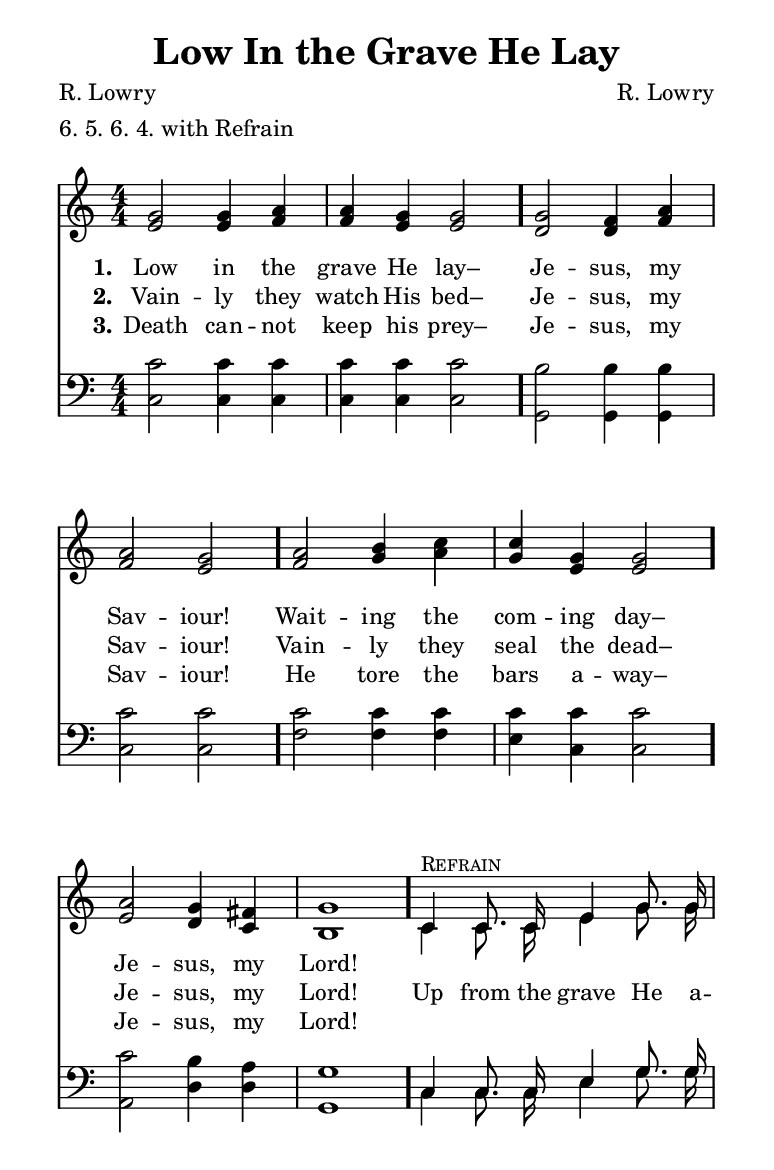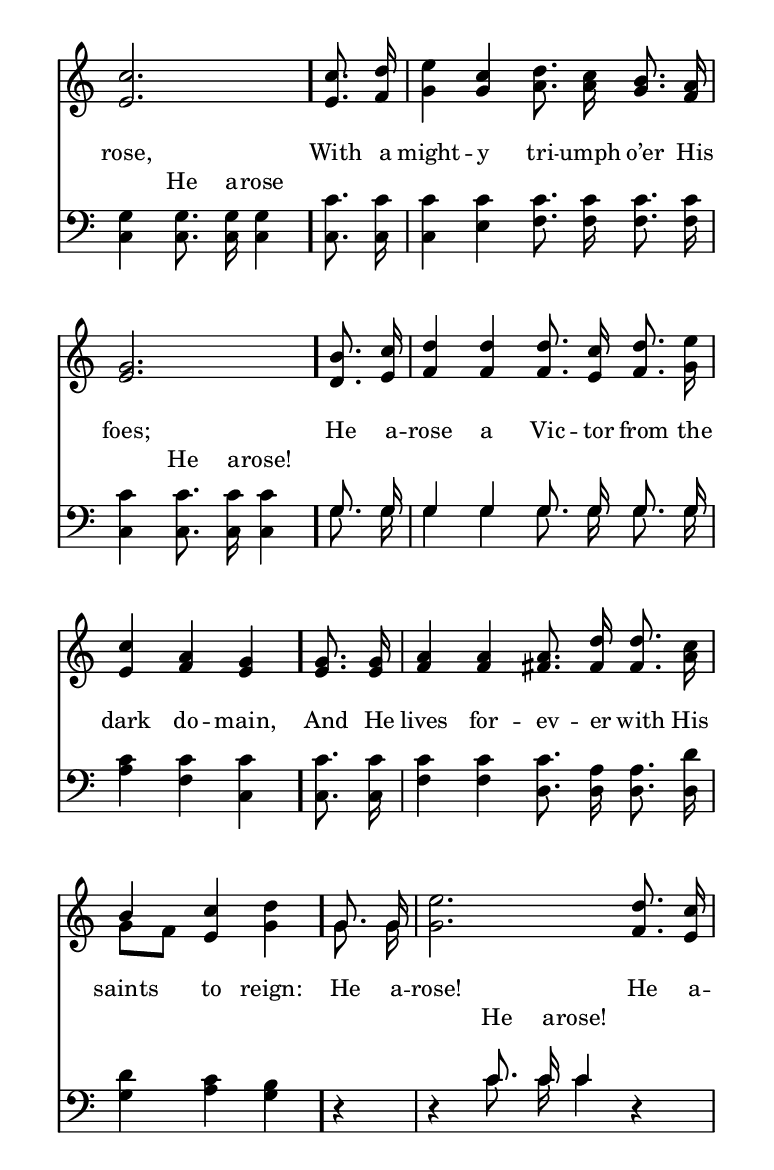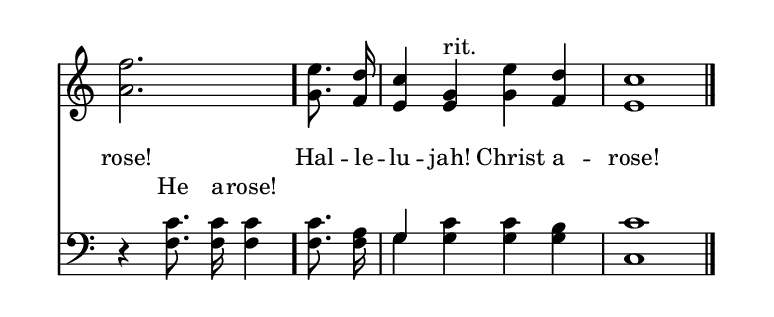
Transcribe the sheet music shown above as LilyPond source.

\include "common/global.ily"
\paper {
  \include "common/paper.ily"
  ragged-last-bottom = ##t
  systems-per-page = #(cond (is-eogsized 4) (#t #f))
  system-count = #(cond (is-eogsized 6) (#t #f))
}

\header{
  hymnnumber = "175"
  title = "Low In the Grave He Lay"
  tunename = "Christ Arose"
  meter = "6. 5. 6. 4. with Refrain"
  poet = "R. Lowry"
  composer = "R. Lowry"
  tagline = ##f
}

global = {
  \include "common/overrides.ily"
  \override Staff.TimeSignature.style = #'numbered
  \time 4/4
  \override Score.MetronomeMark.transparent = ##t % hide all fermata changes too
  \tempo 4=110
  \key c \major
  \autoBeamOff
}

notesSoprano = {
\global
\relative c'' {

  g2 g4 a | a g g2 |
  g2 f4 a | a2 g |
  a2 b4 c | c g g2 |
  a2 g4 fis | g1 |

  << s^\markup { \small \caps "Refrain" }
  { c,4 c8. c16 e4 g8. g16 | c2. } >>
  c8. d16 | e4 c d8. c16 b8. a16 | g2.
  b8. c16 | d4 d d8. c16 d8. e16 | c4 a g
  g8. g16 | a4 a a8. d16 d8. c16 | b4 c d
  g,8. g16 | e'2. d8. c16 | f2.
  e8. d16 | c4 g^\markup{rit.} e' d | c1

  \bar "|."

}
}

notesAlto = {
\global
\relative e' {

  e2 e4 f | f e e2 |
  d2 d4 f | f2 e2 |
  f2 g4 a | g e e2 |
  e2 d4 c | b1 |


  c4 c8. c16 e4 g8. g16 | e2.
  e8. f16 | g4 g a8. a16 g8. f16 | e2.
  d8. e16 | f4 f f8. e16 f8. g16 | e4 f e
  e8. e16 | f4 f fis8. fis16 fis8. a16 | g8[ f] e4 g
  g8. g16 | g2. f8. e16 | a2.
  g8. f16 | e4 e g f | e1 |

}
}

notesTenor = {
\global
\relative a {

  c2 c4 c | c c c2 |
  b2 b4 b | c2 c |
  c2 c4 c | c c c2 |
  c2 b4 a | g1 |

  c,4 c8. c16 e4 g8. g16 | g4 g8. g16 g4
  c8. c16 | c4 c c8. c16 c8. c16 c4 c8. c16 c4
  g8. g16 | g4 g g8. g16 g8. g16 | c4 c c
  c8. c16 | c4 c c8. a16 a8. d16 | d4 c b
  r4 r c8. c16 c4 r4 | r c8. c16 c4
  c8. a16 | g4 c c b | c1 |

}
}

notesBass = {
\global
\relative f {

  c2 c4 c | c c c2 |
  g2 g4 g | c2 c |
  f2 f4 f | e c c2 |
  a2 d4 d | g,1 |

  c4 c8. c16 e4 g8. g16 | c,4 c8. c16 c4
  c8. c16 | c4 e f8. f16 f8. f16 | c4 c8. c16 c4
  g'8. g16 | g4 g g8. g16 g8. g16 | a4 f c
  c8. c16 | f4 f d8. d16 d8. d16 | g4 a g
  r4 r c8. c16 c4 r4 | r f,8. f16 f4
  f8. f16 | g4 g g g | c,1 |

}
}

Refrain = \lyricmode {

Up from the grave He a -- rose, \bar "."
With a might -- y tri -- umph o’er His foes; \bar "."
He a -- rose a Vic -- tor from the dark do -- main, \bar "."
And He lives for -- ev -- er with His saints to reign: \bar "."
He a -- rose! He a -- rose! \bar "."
Hal -- le -- lu -- jah! Christ a -- rose! \bar "."

}

wordsA = \lyricmode {
\set stanza = "1."

Low in the grave He lay– \bar "."
Je -- sus, my Sav -- iour! \bar "."
Wait -- ing the com -- ing day– \bar "."
Je -- sus, my Lord! \bar "."

}

wordsB = \lyricmode {
\set stanza = "2."

Vain -- ly they watch His bed–
Je -- sus, my Sav -- iour!
Vain -- ly they seal the dead–
Je -- sus, my Lord!

\Refrain

}

wordsC = \lyricmode {
\set stanza = "3."

Death can -- not keep his prey–
Je -- sus, my Sav -- iour!
He tore the bars a -- way–
Je -- sus, my Lord!

}

underWords = \lyricmode {

{ \repeat unfold 28 \skip 4 }
He a -- rose
{ \repeat unfold 9 \skip 4 }
He a -- rose!
{ \repeat unfold 22 \skip 4 }
He a -- rose!
He a -- rose!

}

\score {
  \context ChoirStaff <<
    \context Staff = upper <<
      \set Staff.autoBeaming = ##f
      \set ChoirStaff.systemStartDelimiter = #'SystemStartBar
      \set ChoirStaff.printPartCombineTexts = ##f
      \partcombine #'(2 . 9) \notesSoprano \notesAlto
      \context NullVoice = sopranos { \voiceOne << \notesSoprano >> }
      \context NullVoice = altos { \voiceTwo << \notesAlto >> }
      \context Lyrics = one   \lyricsto sopranos \wordsA
      \context Lyrics = two   \lyricsto sopranos \wordsB
      \context Lyrics = three \lyricsto sopranos \wordsC
    >>
    \context Staff = men <<
      \set Staff.autoBeaming = ##f
      \clef bass
      \set ChoirStaff.printPartCombineTexts = ##f
      \partcombine #'(2 . 9) \notesTenor \notesBass
      \context NullVoice = tenors { \voiceOne << \notesTenor >> }
      \context NullVoice = basses { \voiceTwo << \notesBass >> }
    >>
    \context Lyrics = three \lyricsto tenors \underWords
  >>
  \layout {
    \include "common/layout.ily"
  }
  \midi{
    \include "common/midi.ily"
  }
}

\version "2.19.49"  % necessary for upgrading to future LilyPond versions.

% vi:set et ts=2 sw=2 ai nocindent syntax=lilypond:
